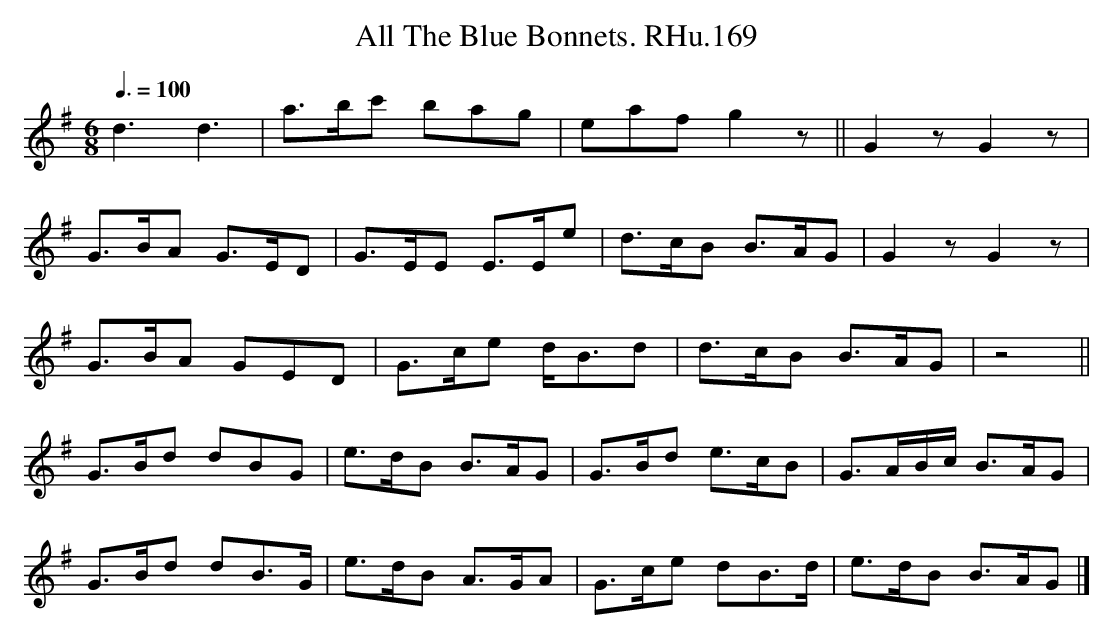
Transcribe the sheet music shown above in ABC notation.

X:1
T:All The Blue Bonnets. RHu.169
M:6/8
L:1/8
Q:3/8=100
K:G
d3d3|a>bc' bag|eaf g2z||G2zG2z|
G>BA G>ED|G>EE E>Ee|d>cB B>AG|G2zG2z|
G>BA GED|G>ce d<Bd|d>cB B>AG|z4||
G>Bd dBG|e>dB B>AG|G>Bd e>cB|G>AB/c/ B>AG|
G>Bd dB>G|e>dB A>GA|G>ce dB>d|e>dB B>AG|]
